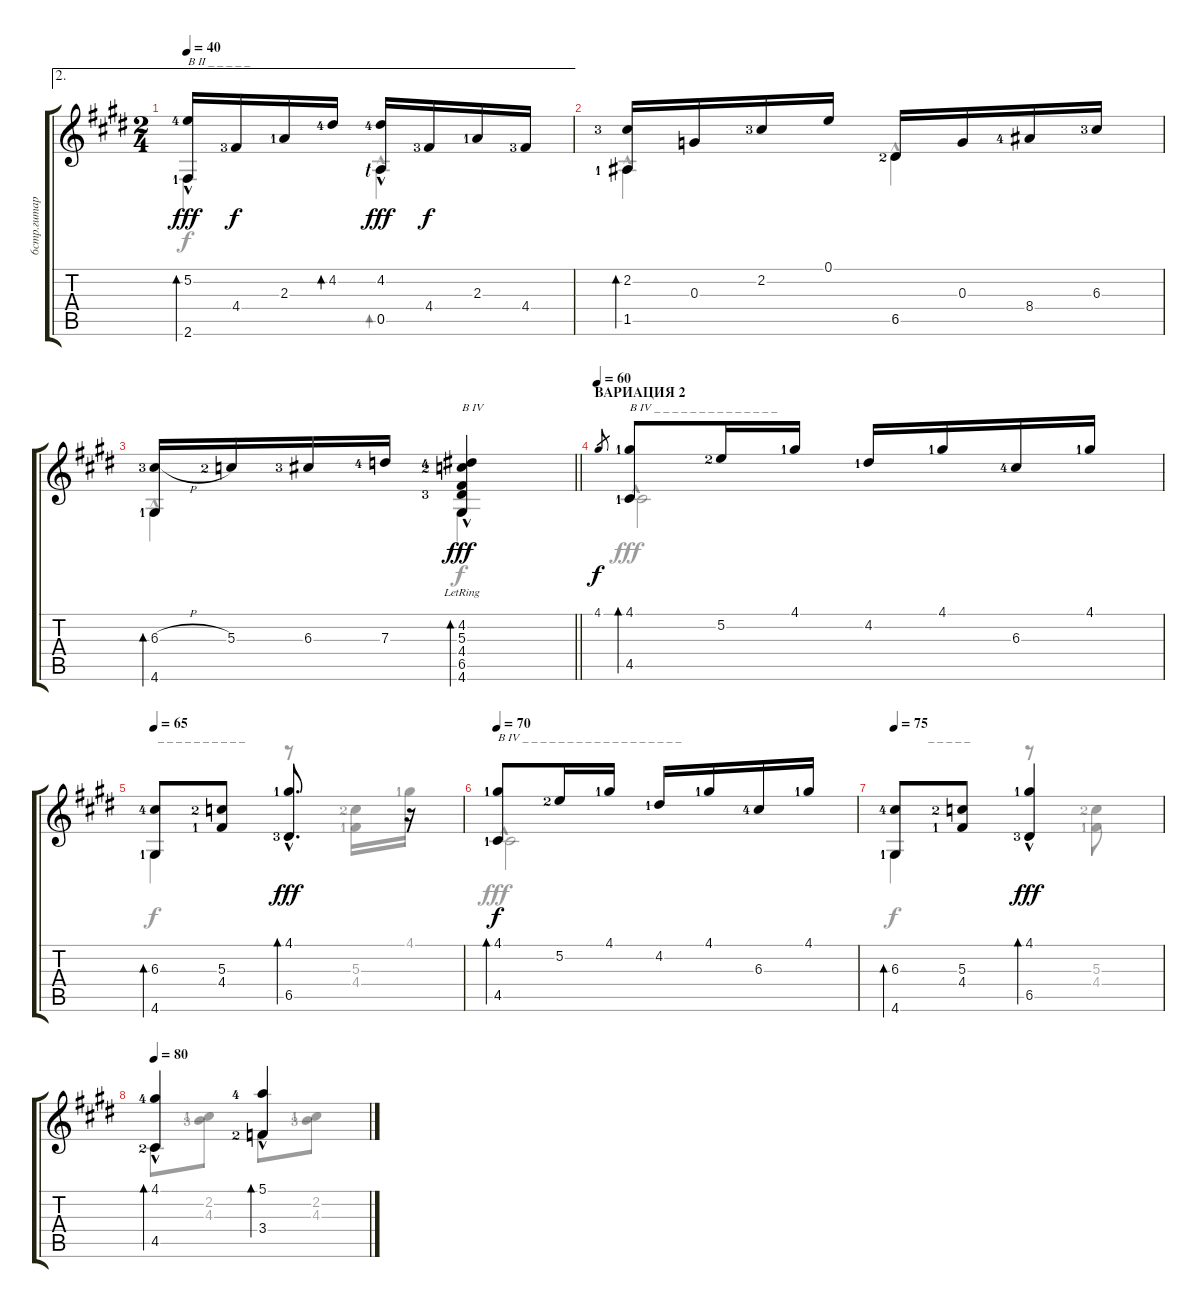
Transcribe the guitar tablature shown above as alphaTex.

\track ("6стр.гитара" "6стр.гитар") {instrument acousticguitarnylon}
\staff {score tabs}
\tuning (E4 B3 G3 D3 A2 E2) {hide}
\voice
\ae 2
\ts (2 4)
\tempo 40
\clef g2
\ks c#minor
(5.2{hac lf 5} 2.6{lf 2}).16{bd 480 txt "B II _ _ _ _ _" dy fff} 4.4{lf 4}.16{dy f} 2.3{lf 2}.16 4.2{lf 5}.16{bd 480} (4.2{hac lf 5} 0.5{lf 1}).16{dy fff} 4.4{lf 4}.16{dy f} 2.3{lf 2}.16 4.4{lf 4}.16 |
(2.2{lf 4} 1.5{lf 2}).16{bd 480} 0.3.16 2.2{lf 4}.16 0.1.16 6.5{lf 3}.16 0.3.16 8.4{lf 5}.16 6.3{lf 4}.16 |
\barLineRight lightlight
(6.3{h lf 4} 4.6{lf 2}).16{bd 480} 5.3{lf 3}.16 6.3{lf 4}.16 7.3{lf 5}.16 (4.2{hac lr lf 5} 5.3{lf 3} 4.4 6.5{lf 4} 4.6).4{bd 120 txt "B IV" dy fff} |
\section ("" "ВАРИАЦИЯ 2")
\tempo 60
4.1.8{gr dy f} (4.1{lf 2} 4.5{lf 2}).8{bd 480 txt "B IV _ _ _ _ _ _ _ _ _ _ _ _ _ _"} 5.2{lf 3}.16 4.1{lf 2}.16 4.2{lf 2}.16 4.1{lf 2}.16 6.3{lf 5}.16 4.1{lf 2}.16 |
\tempo 65
(6.3{lf 5} 4.6{lf 2}).8{bd 480 txt " _ _ _ _ _ _ _ _ _ _ "} (5.3{lf 3} 4.4{lf 2}).8 (4.1{hac lf 2} 6.5{hac lf 4}).8{d bd 480 dy fff} r.16 |
\tempo 70
(4.1{lf 2} 4.5{lf 2}).8{bd 480 txt "B IV _ _ _ _ _ _ _ _ _ _ _ _ _ _ _ _ _ _" dy f} 5.2{lf 3}.16 4.1{lf 2}.16 4.2{lf 2}.16 4.1{lf 2}.16 6.3{lf 5}.16 4.1{lf 2}.16 |
\tempo 75
(6.3{lf 5} 4.6{lf 2}).8{bd 480 txt "           _ _ _ _ _ "} (5.3{lf 3} 4.4{lf 2}).8 (4.1{hac lf 2} 6.5{hac lf 4}).4{bd 480 dy fff} |
\tempo 80
(4.1{hac lf 5} 4.5{hac lf 3}).4{bd 480} (5.1{hac lf 5} 3.4{hac lf 3}).4{bd 480}
\voice
\clef g2
\ottava regular
\simile none
\ks c#minor
2.6.4{dy f} 0.5{hac}.4{bd 480 dy fff} |
1.5{hac}.4 6.5{hac}.4 |
\barLineRight lightlight
4.6{hac}.4 4.6.4{dy f} |
4.5{hac}.2{dy fff} |
4.6.4{dy f} r.8 (5.3{lf 3} 4.4{lf 2}).16 4.1{lf 2}.16 |
4.5{hac}.2{dy fff} |
4.6.4{dy f} r.8 (5.3{lf 3} 4.4{lf 2}).8 |
4.5.8 (2.2{lf 2} 4.3{lf 4}).8 3.4.8 (2.2{lf 2} 4.3{lf 4}).8
